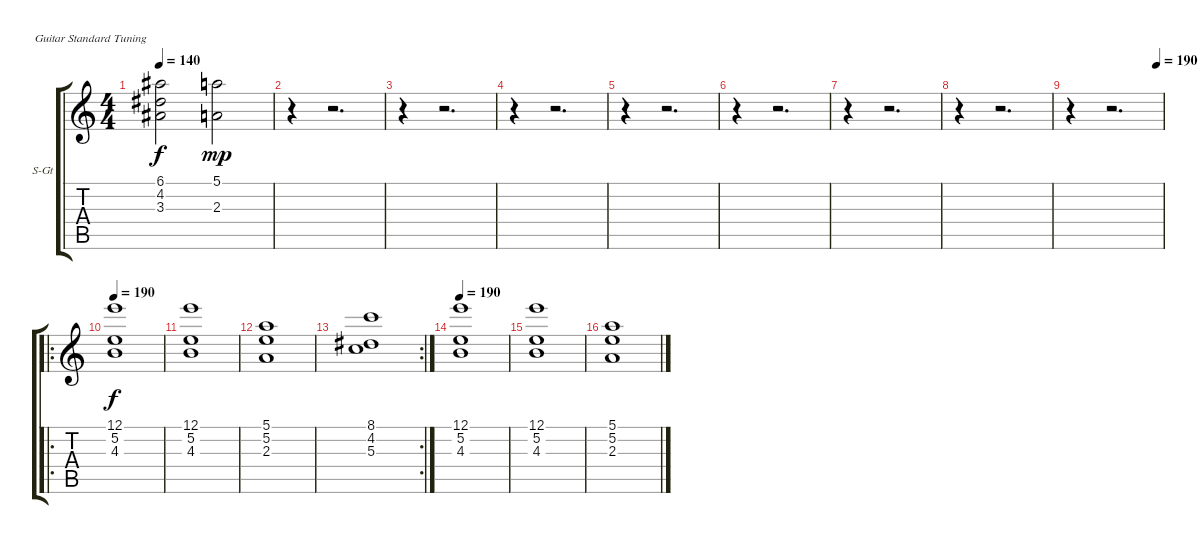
\bracketExtendMode groupsimilarinstruments
\firstSystemTrackNameOrientation horizontal
\otherSystemsTrackNameOrientation horizontal
\track ("Martin - Keyboard2" "S-Gt") {instrument choiraahs}
\staff {score tabs}
\tuning (E4 B3 G3 D3 A2 E2)
\displaytranspose 12
\ts (4 4)
\tempo 140
\clef g2
\ks c
(6.1 4.2 3.3).2{dy f} (5.1 2.3).2{dy mp} |
r.4 r.2{d} |
r.4 r.2{d} |
r.4 r.2{d} |
r.4 r.2{d} |
r.4 r.2{d} |
r.4 r.2{d} |
r.4 r.2{d} |
\tempo (190 0.9375)
r.4 r.2{d} |
\ro
\tempo 190
(12.1 5.2 4.3).1{dy f} |
(12.1 5.2 4.3).1 |
(5.1 5.2 2.3).1 |
\rc 2
(8.1 4.2 5.3).1 |
\tempo 190
(12.1 5.2 4.3).1 |
(12.1 5.2 4.3).1 |
(5.1 5.2 2.3).1
